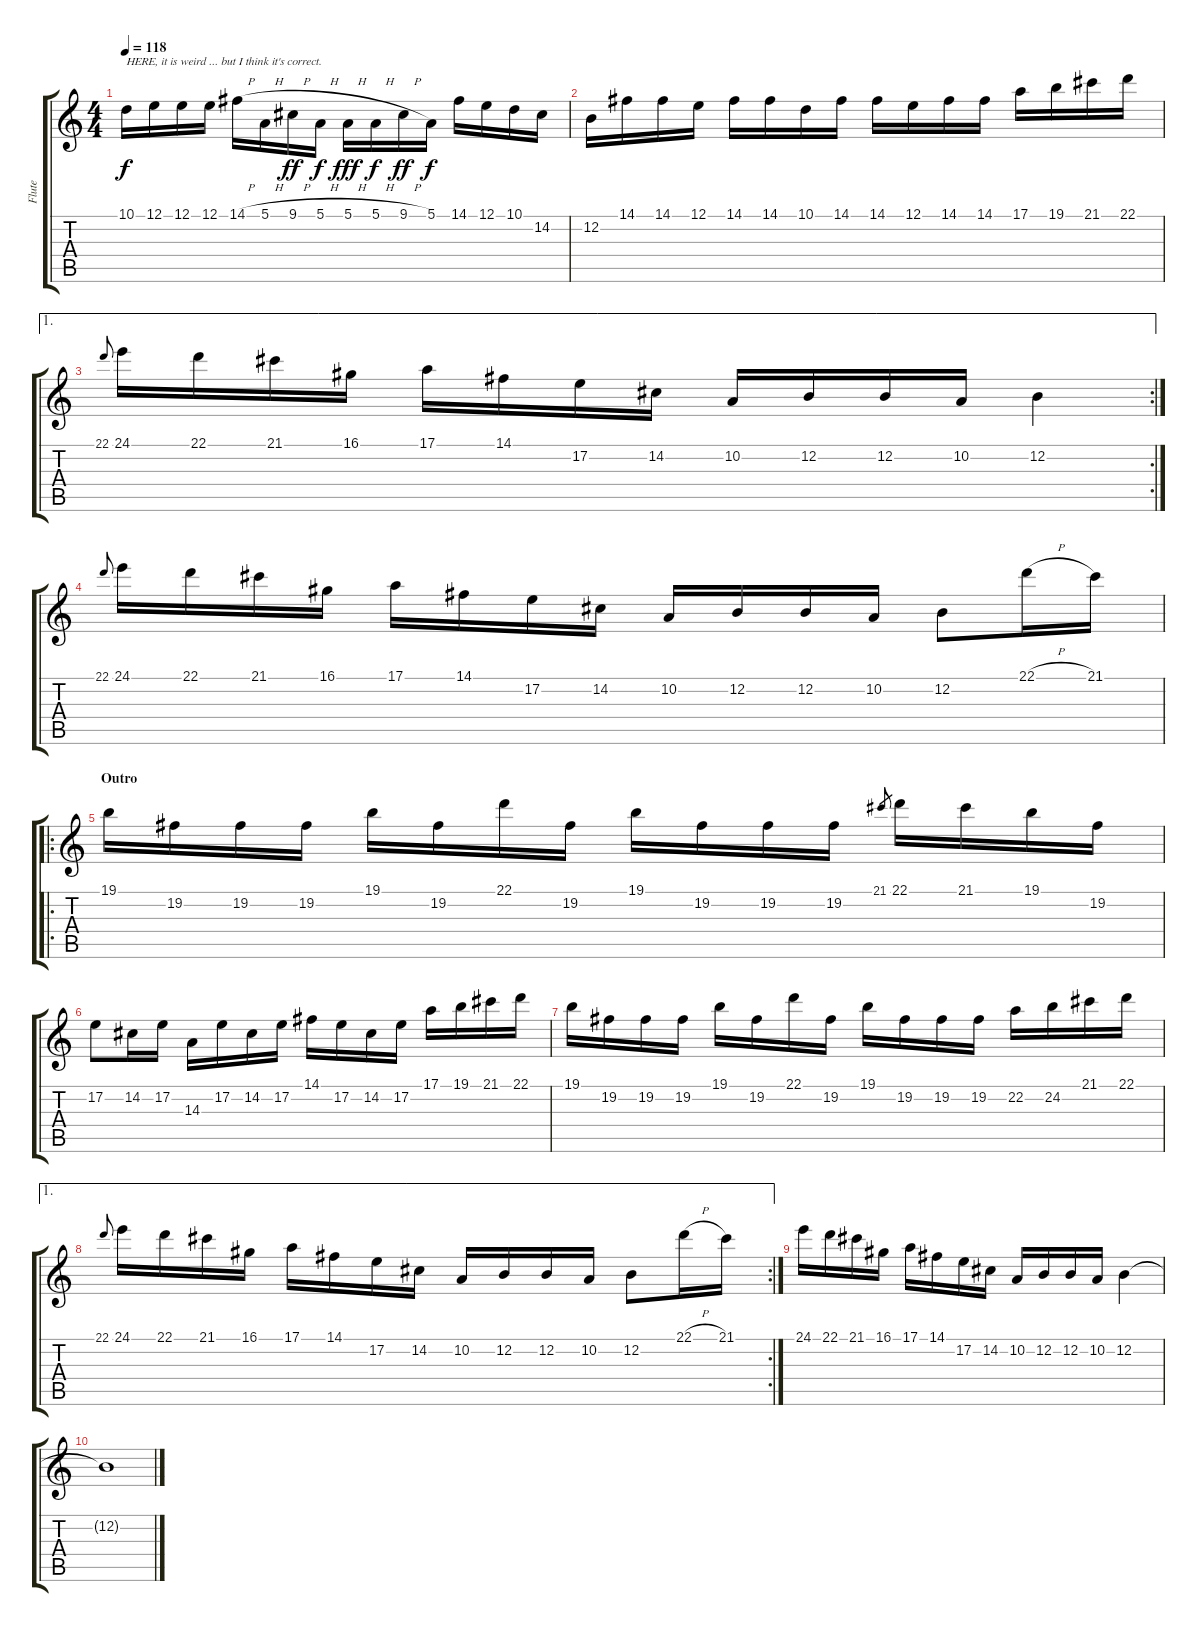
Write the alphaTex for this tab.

\track ("Flute" "Flute") {instrument flute}
\staff {score tabs}
\tuning (E4 B3 G3 D3 A2 E2) {hide}
\ts (4 4)
\tempo 118
\clef g2
\ks c
10.1.16{txt "HERE, it is weird ... but I think it's correct." dy f} 12.1.16 12.1.16 12.1.16 14.1{h}.16 5.1{h}.16 9.1{h}.16{dy ff} 5.1{h}.16{dy f} 5.1{h}.16{dy fff} 5.1{h}.16{dy f} 9.1{h}.16{dy ff} 5.1.16{dy f} 14.1.16 12.1.16 10.1.16 14.2.16 |
12.2.16 14.1.16 14.1.16 12.1.16 14.1.16 14.1.16 10.1.16 14.1.16 14.1.16 12.1.16 14.1.16 14.1.16 17.1.16 19.1.16 21.1.16 22.1.16 |
\ae 1
\rc 2
22.1.8{gr onbeat} 24.1.16 22.1.16 21.1.16 16.1.16 17.1.16 14.1.16 17.2.16 14.2.16 10.2.16 12.2.16 12.2.16 10.2.16 12.2.4 |
22.1.8{gr onbeat} 24.1.16 22.1.16 21.1.16 16.1.16 17.1.16 14.1.16 17.2.16 14.2.16 10.2.16 12.2.16 12.2.16 10.2.16 12.2.8 22.1{h}.16 21.1.16 |
\ro
\section ("" "Outro")
19.1.16 19.2.16 19.2.16 19.2.16 19.1.16 19.2.16 22.1.16 19.2.16 19.1.16 19.2.16 19.2.16 19.2.16 21.1.8{gr} 22.1.16 21.1.16 19.1.16 19.2.16 |
17.2.8 14.2.16 17.2.16 14.3.16 17.2.16 14.2.16 17.2.16 14.1.16 17.2.16 14.2.16 17.2.16 17.1.16 19.1.16 21.1.16 22.1.16 |
19.1.16 19.2.16 19.2.16 19.2.16 19.1.16 19.2.16 22.1.16 19.2.16 19.1.16 19.2.16 19.2.16 19.2.16 22.2.16 24.2.16 21.1.16 22.1.16 |
\ae 1
\rc 2
22.1.8{gr onbeat} 24.1.16 22.1.16 21.1.16 16.1.16 17.1.16 14.1.16 17.2.16 14.2.16 10.2.16 12.2.16 12.2.16 10.2.16 12.2.8 22.1{h}.16 21.1.16 |
24.1.16 22.1.16 21.1.16 16.1.16 17.1.16 14.1.16 17.2.16 14.2.16 10.2.16 12.2.16 12.2.16 10.2.16 12.2.4 |
12.2{t}.1
